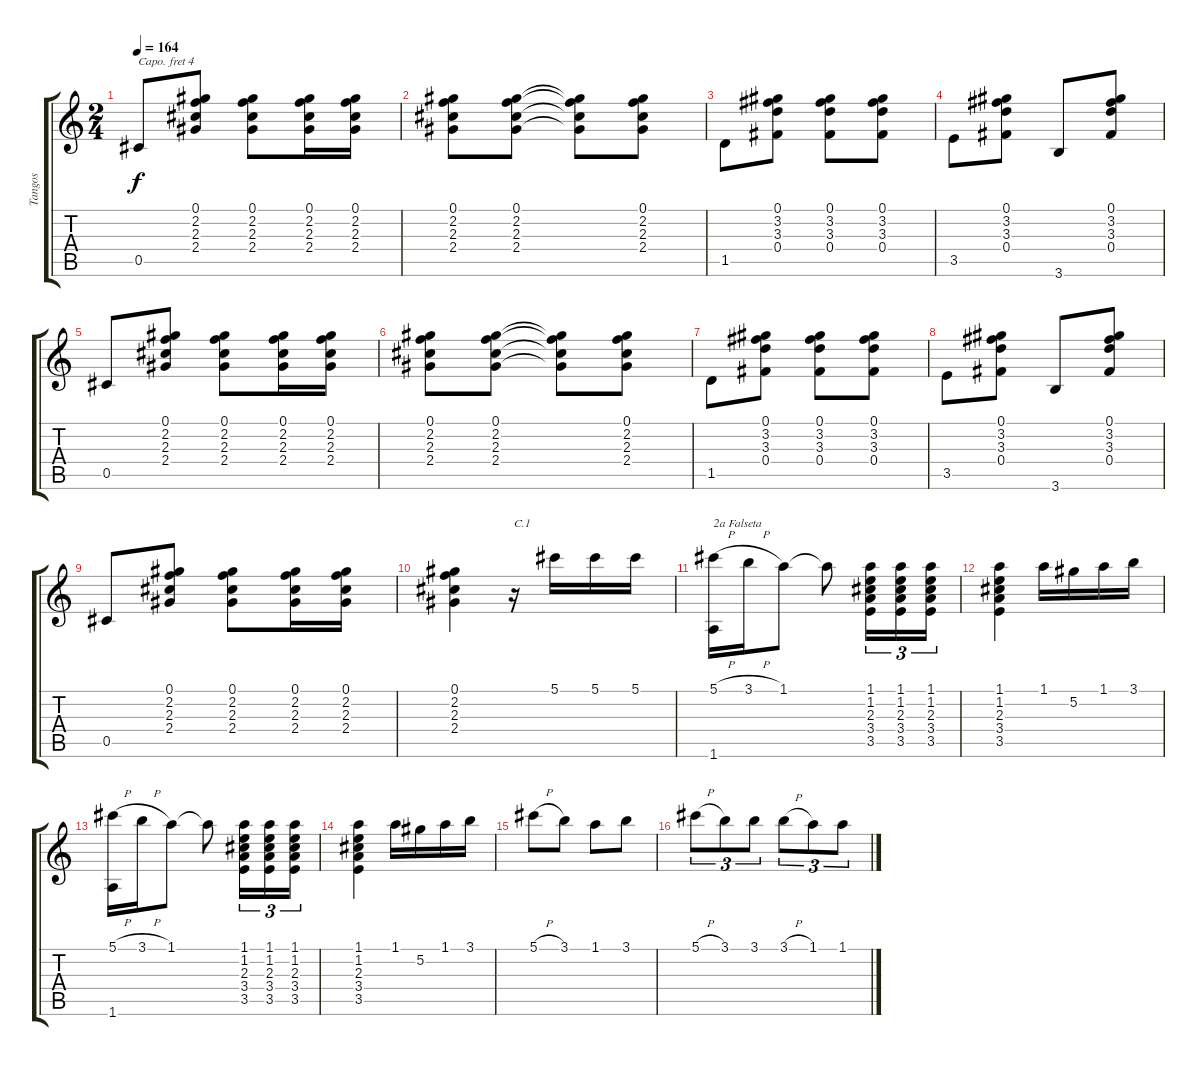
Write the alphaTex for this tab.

\track ("Tangos" "Tangos") {instrument acousticguitarnylon}
\staff {score tabs}
\capo 4
\tuning (E4 B3 G3 D3 A2 E2) {hide}
\ts (2 4)
\tempo 164
\clef g2
\ks c
0.5.8{dy f} (0.1 2.2 2.3 2.4).8 (0.1 2.2 2.3 2.4).8 (0.1 2.2 2.3 2.4).16 (0.1 2.2 2.3 2.4).16 |
(0.1 2.2 2.3 2.4).8 (0.1 2.2 2.3 2.4).8 (0.1{t} 2.2{t} 2.3{t} 2.4{t}).8 (0.1 2.2 2.3 2.4).8 |
1.5.8 (0.1 3.2 3.3 0.4).8 (0.1 3.2 3.3 0.4).8 (0.1 3.2 3.3 0.4).8 |
3.5.8 (0.1 3.2 3.3 0.4).8 3.6.8 (0.1 3.2 3.3 0.4).8 |
0.5.8 (0.1 2.2 2.3 2.4).8 (0.1 2.2 2.3 2.4).8 (0.1 2.2 2.3 2.4).16 (0.1 2.2 2.3 2.4).16 |
(0.1 2.2 2.3 2.4).8 (0.1 2.2 2.3 2.4).8 (0.1{t} 2.2{t} 2.3{t} 2.4{t}).8 (0.1 2.2 2.3 2.4).8 |
1.5.8 (0.1 3.2 3.3 0.4).8 (0.1 3.2 3.3 0.4).8 (0.1 3.2 3.3 0.4).8 |
3.5.8 (0.1 3.2 3.3 0.4).8 3.6.8 (0.1 3.2 3.3 0.4).8 |
0.5.8 (0.1 2.2 2.3 2.4).8 (0.1 2.2 2.3 2.4).8 (0.1 2.2 2.3 2.4).16 (0.1 2.2 2.3 2.4).16 |
(0.1 2.2 2.3 2.4).4 r.16{txt "C.1"} 5.1.16 5.1.16 5.1.16 |
(5.1{h} 1.6).16{txt "2a Falseta"} 3.1{h}.16 1.1.8 1.1{t}.8 (1.1 1.2 2.3 3.4 3.5).16{tu (3 2)} (1.1 1.2 2.3 3.4 3.5).16{tu (3 2)} (1.1 1.2 2.3 3.4 3.5).16{tu (3 2)} |
(1.1 1.2 2.3 3.4 3.5).4 1.1.16 5.2.16 1.1.16 3.1.16 |
(5.1{h} 1.6).16 3.1{h}.16 1.1.8 1.1{t}.8 (1.1 1.2 2.3 3.4 3.5).16{tu (3 2)} (1.1 1.2 2.3 3.4 3.5).16{tu (3 2)} (1.1 1.2 2.3 3.4 3.5).16{tu (3 2)} |
(1.1 1.2 2.3 3.4 3.5).4 1.1.16 5.2.16 1.1.16 3.1.16 |
5.1{h}.8 3.1.8 1.1.8 3.1.8 |
5.1{h}.8{tu (3 2)} 3.1.8{tu (3 2)} 3.1.8{tu (3 2)} 3.1{h}.8{tu (3 2)} 1.1.8{tu (3 2)} 1.1.8{tu (3 2)}
